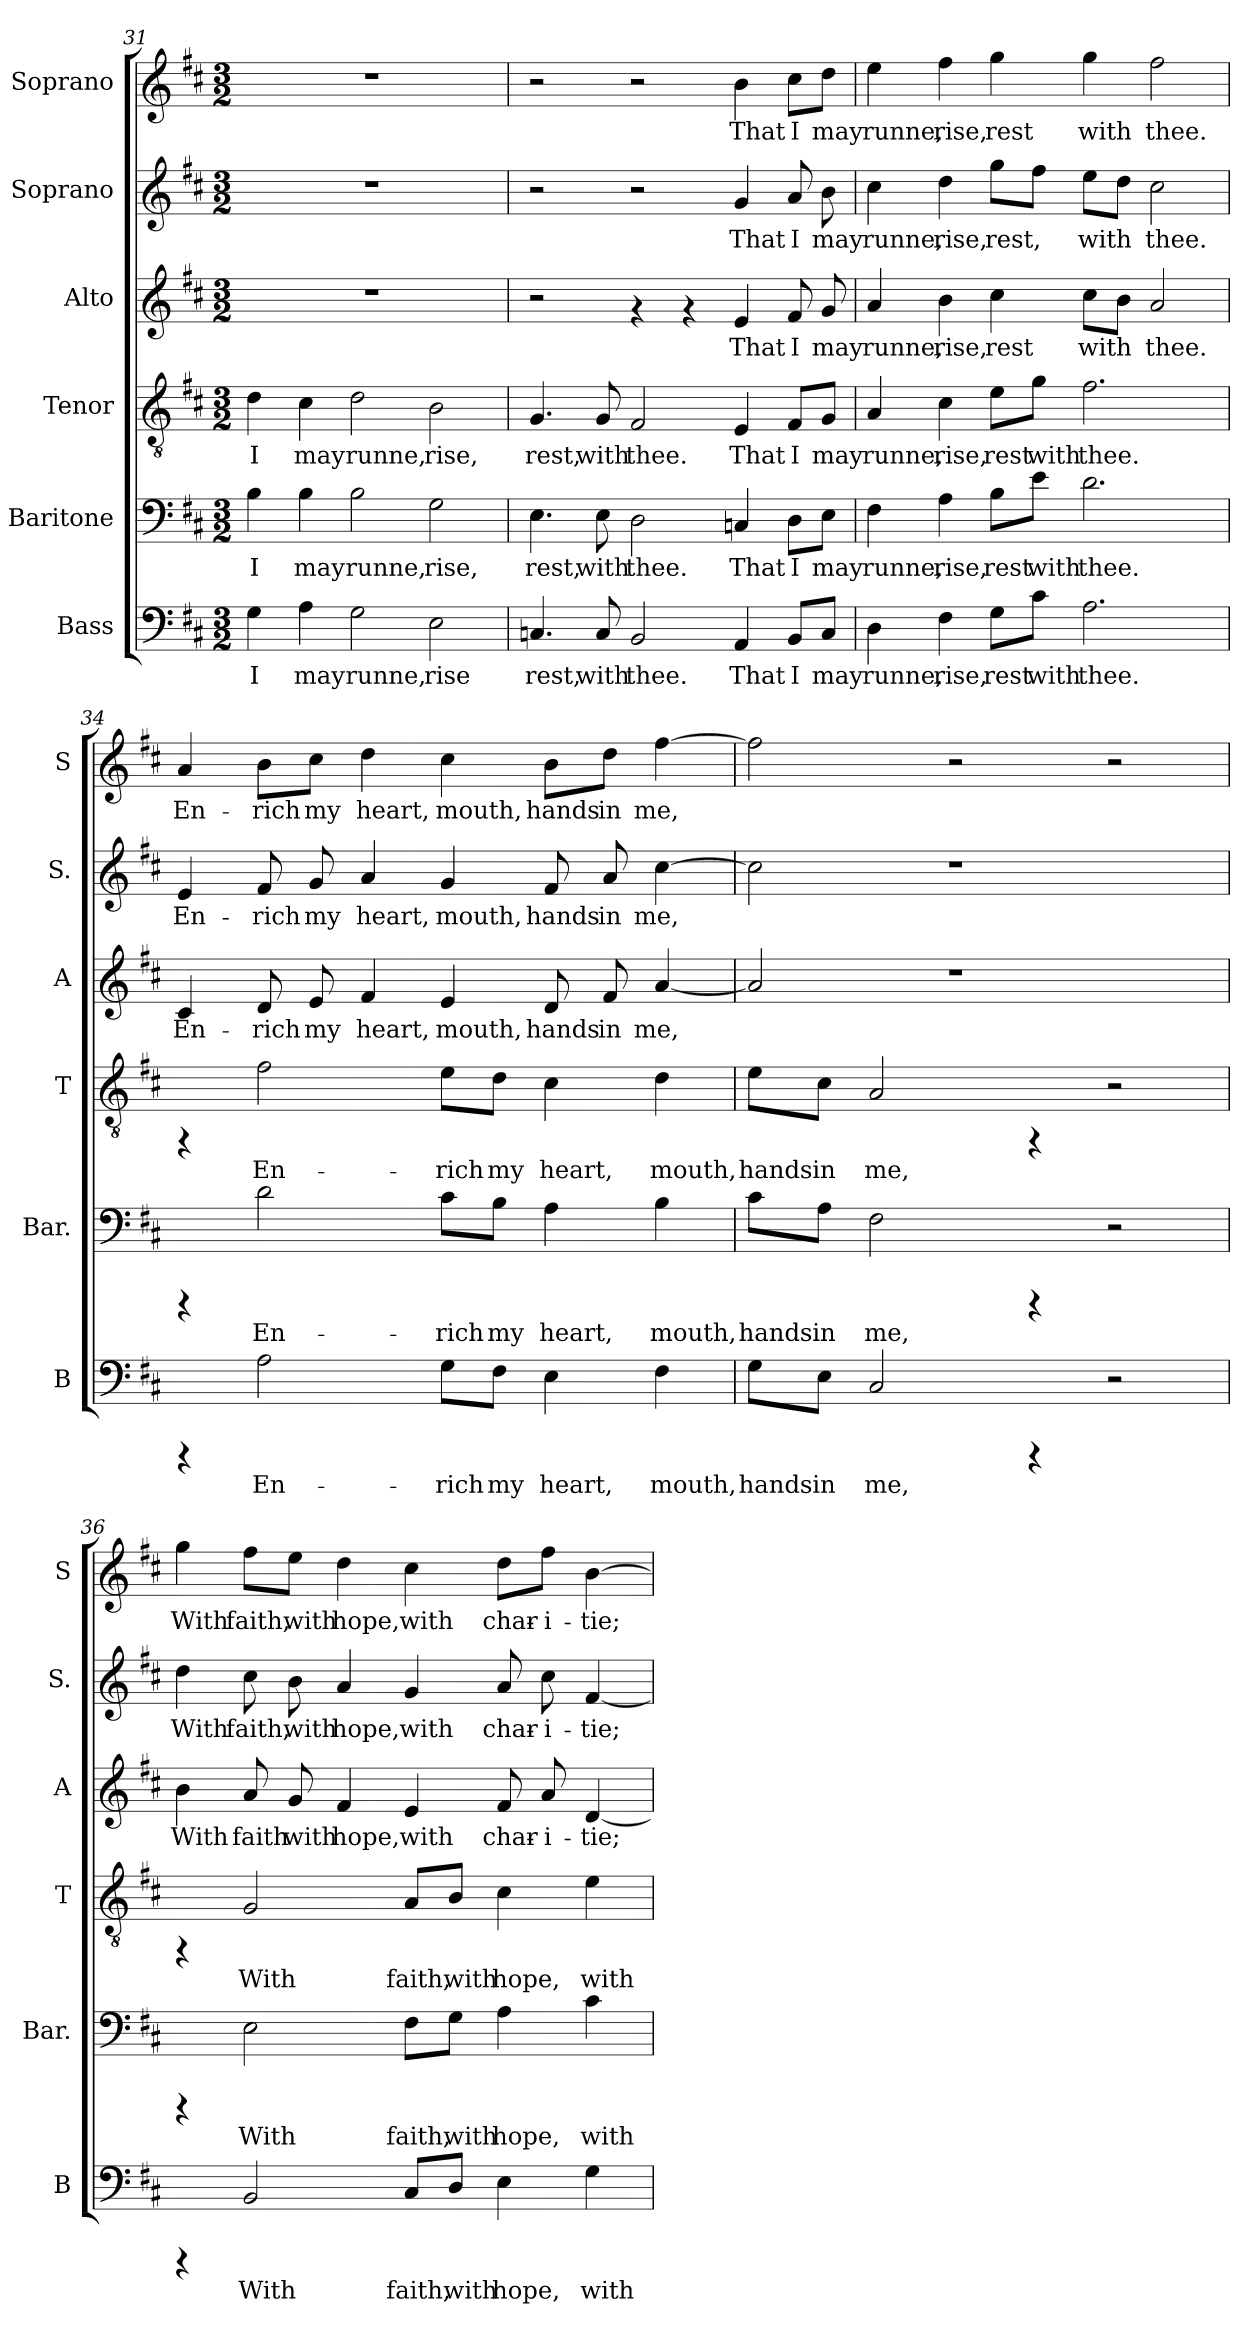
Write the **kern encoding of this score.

**kern	**text	**kern	**text	**kern	**text	**kern	**text	**kern	**text	**kern	**text
*part6	*part6	*part5	*part5	*part4	*part4	*part3	*part3	*part2	*part2	*part1	*part1
*staff6	*staff6	*staff5	*staff5	*staff4	*staff4	*staff3	*staff3	*staff2	*staff2	*staff1	*staff1
*I"Bass	*	*I"Baritone	*	*I"Tenor	*	*I"Alto	*	*I"Soprano	*	*I"Soprano	*
*I'B	*	*I'Bar.	*	*I'T	*	*I'A	*	*I'S.	*	*I'S	*
*clefF4	*	*clefF4	*	*clefGv2	*	*clefG2	*	*clefG2	*	*clefG2	*
*k[f#c#]	*	*k[f#c#]	*	*k[f#c#]	*	*k[f#c#]	*	*k[f#c#]	*	*k[f#c#]	*
*D:	*	*D:	*	*D:	*	*D:	*	*D:	*	*D:	*
*M3/2	*	*M3/2	*	*M3/2	*	*M3/2	*	*M3/2	*	*M3/2	*
=31	=31	=31	=31	=31	=31	=31	=31	=31	=31	=31	=31
!	!LO:LY:b	!	!LO:LY:b	!	!LO:LY:b	!	!	!	!	!	!
4G\	I	4B\	I	4d\	I	1.r	.	1.r	.	1.r	.
!	!LO:LY:b	!	!LO:LY:b	!	!LO:LY:b	!	!	!	!	!	!
4A\	may	4B\	may	4c#\	may	.	.	.	.	.	.
!	!LO:LY:b	!	!LO:LY:b	!	!LO:LY:b	!	!	!	!	!	!
2G\	runne,	2B\	runne,	2d\	runne,	.	.	.	.	.	.
!	!LO:LY:b	!	!LO:LY:b	!	!LO:LY:b	!	!	!	!	!	!
2E\	rise	2G\	rise,	2B\	rise,	.	.	.	.	.	.
=32	=32	=32	=32	=32	=32	=32	=32	=32	=32	=32	=32
!	!LO:LY:b	!	!LO:LY:b	!	!LO:LY:b	!	!	!	!	!	!
4.Cn/	rest,	4.E\	rest,	4.G/	rest,	2r	.	2r	.	2r	.
!	!LO:LY:b	!	!LO:LY:b	!	!LO:LY:b	!	!	!	!	!	!
8C/	with	8E\	with	8G/	with	.	.	.	.	.	.
!	!LO:LY:b	!	!LO:LY:b	!	!LO:LY:b	!	!	!	!	!	!
2BB/	thee.	2D\	thee.	2F#/	thee.	4rf	.	2r	.	2r	.
.	.	.	.	.	.	4rf	.	.	.	.	.
!	!LO:LY:b	!	!LO:LY:b	!	!LO:LY:b	!	!LO:LY:b:cj	!	!LO:LY:b:cj	!	!LO:LY:b:cj
4AA/	That	4Cn/	That	4E/	That	4e/	That	4g/	That	4b\	That
!	!LO:LY:b	!	!LO:LY:b	!	!LO:LY:b	!	!LO:LY:b:cj	!	!LO:LY:b:cj	!	!LO:LY:b:cj
8BB/L	I	8D\L	I	8F#/L	I	8f#/	I	8a/	I	8cc#\L	I
!	!LO:LY:b	!	!LO:LY:b	!	!LO:LY:b	!	!LO:LY:b:cj	!	!LO:LY:b:cj	!	!LO:LY:b:cj
8C/J	may	8E\J	may	8G/J	may	8g/	may	8b\	may	8dd\J	may
!!LO:PB:g=z
=33	=33	=33	=33	=33	=33	=33	=33	=33	=33	=33	=33
!	!LO:LY:b	!	!LO:LY:b	!	!LO:LY:b	!	!LO:LY:b:cj	!	!LO:LY:b:cj	!	!LO:LY:b:cj
4D\	runne,	4F#\	runne,	4A/	runne,	4a/	runne,	4cc#\	runne,	4ee\	runne,
!	!LO:LY:b	!	!LO:LY:b	!	!LO:LY:b	!	!LO:LY:b:cj	!	!LO:LY:b:cj	!	!LO:LY:b:cj
4F#\	rise,	4A\	rise,	4c#\	rise,	4b\	rise,	4dd\	rise,	4ff#\	rise,
!	!LO:LY:b	!	!LO:LY:b	!	!LO:LY:b	!	!LO:LY:b:cj	!	!LO:LY:b:cj	!	!LO:LY:b:cj
8G\L	rest	8B\L	rest	8e\L	rest	4cc#\	rest	8gg\L	rest,	4gg\	rest
!	!LO:LY:b	!	!LO:LY:b	!	!LO:LY:b	!	!	!	!LO:LY:b:cj	!	!
8c#\J	with	8e\J	with	8g\J	with	.	.	8ff#\J	.	.	.
!	!LO:LY:b	!	!LO:LY:b	!	!LO:LY:b	!	!LO:LY:b:cj	!	!LO:LY:b:cj	!	!LO:LY:b:cj
2.A\	thee.	2.d\	thee.	2.f#\	thee.	8cc#\L	with	8ee\L	with	4gg\	with
!	!	!	!	!	!	!	!LO:LY:b:cj	!	!LO:LY:b:cj	!	!
.	.	.	.	.	.	8b\J	.	8dd\J	.	.	.
!	!	!	!	!	!	!	!LO:LY:b:cj	!	!LO:LY:b:cj	!	!LO:LY:b:cj
.	.	.	.	.	.	2a/	thee.	2cc#\	thee.	2ff#\	thee.
=34	=34	=34	=34	=34	=34	=34	=34	=34	=34	=34	=34
!	!	!	!	!	!	!	!LO:LY:b:cj	!	!LO:LY:b:cj	!	!LO:LY:b:cj
4rCCC	.	4rCCC	.	4rFF	.	4c#/	En-	4e/	En-	4a/	En-
!	!LO:LY:b	!	!LO:LY:b	!	!LO:LY:b	!	!LO:LY:b:cj	!	!LO:LY:b:cj	!	!LO:LY:b:cj
2A\	En-	2d\	En-	2f#\	En-	8d/	-rich	8f#/	-rich	8b\L	-rich
!	!	!	!	!	!	!	!LO:LY:b:cj	!	!LO:LY:b:cj	!	!LO:LY:b:cj
.	.	.	.	.	.	8e/	my	8g/	my	8cc#\J	my
!	!	!	!	!	!	!	!LO:LY:b:cj	!	!LO:LY:b:cj	!	!LO:LY:b:cj
.	.	.	.	.	.	4f#/	heart,	4a/	heart,	4dd\	heart,
!	!LO:LY:b	!	!LO:LY:b	!	!LO:LY:b	!	!LO:LY:b:cj	!	!LO:LY:b:cj	!	!LO:LY:b:cj
8G\L	-rich	8c#\L	-rich	8e\L	-rich	4e/	mouth,	4g/	mouth,	4cc#\	mouth,
!	!LO:LY:b	!	!LO:LY:b	!	!LO:LY:b	!	!	!	!	!	!
8F#\J	my	8B\J	my	8d\J	my	.	.	.	.	.	.
!	!LO:LY:b	!	!LO:LY:b	!	!LO:LY:b	!	!LO:LY:b:cj	!	!LO:LY:b:cj	!	!LO:LY:b:cj
4E\	heart,	4A\	heart,	4c#\	heart,	8d/	hands	8f#/	hands	8b\L	hands
!	!	!	!	!	!	!	!LO:LY:b:cj	!	!LO:LY:b:cj	!	!LO:LY:b:cj
.	.	.	.	.	.	8f#/	in	8a/	in	8dd\J	in
!	!LO:LY:b	!	!LO:LY:b	!	!LO:LY:b	!	!LO:LY:b:cj	!	!LO:LY:b:cj	!	!LO:LY:b:cj
4F#\	mouth,	4B\	mouth,	4d\	mouth,	[<4a/	me,	[<4cc#\	me,	[<4ff#\	me,
!!LO:PB:g=z
=35	=35	=35	=35	=35	=35	=35	=35	=35	=35	=35	=35
!	!LO:LY:b	!	!LO:LY:b	!	!LO:LY:b	!	!LO:LY:b:cj	!	!LO:LY:b:cj	!	!LO:LY:b:cj
8G\L	hands	8c#\L	hands	8e\L	hands	2a/]	.	2cc#\]	.	2ff#\]	.
!	!LO:LY:b	!	!LO:LY:b	!	!LO:LY:b	!	!	!	!	!	!
8E\J	in	8A\J	in	8c#\J	in	.	.	.	.	.	.
!	!LO:LY:b	!	!LO:LY:b	!	!LO:LY:b	!	!	!	!	!	!
2C#/	me,	2F#\	me,	2A/	me,	.	.	.	.	.	.
.	.	.	.	.	.	1r	.	1r	.	2r	.
4rCCC	.	4rCCC	.	4rFF	.	.	.	.	.	.	.
2r	.	2r	.	2r	.	.	.	.	.	2r	.
=36	=36	=36	=36	=36	=36	=36	=36	=36	=36	=36	=36
!	!	!	!	!	!	!	!LO:LY:b:cj	!	!LO:LY:b:cj	!	!LO:LY:b:cj
4rCCC	.	4rCCC	.	4rFF	.	4b\	With	4dd\	With	4gg\	With
!	!LO:LY:b	!	!LO:LY:b	!	!LO:LY:b	!	!LO:LY:b:cj	!	!LO:LY:b:cj	!	!LO:LY:b:cj
2BB/	With	2E\	With	2G/	With	8a/	faith	8cc#\	faith,	8ff#\L	faith,
!	!	!	!	!	!	!	!LO:LY:b:cj	!	!LO:LY:b:cj	!	!LO:LY:b:cj
.	.	.	.	.	.	8g/	with	8b\	with	8ee\J	with
!	!	!	!	!	!	!	!LO:LY:b:cj	!	!LO:LY:b:cj	!	!LO:LY:b:cj
.	.	.	.	.	.	4f#/	hope,	4a/	hope,	4dd\	hope,
!	!LO:LY:b	!	!LO:LY:b	!	!LO:LY:b	!	!LO:LY:b:cj	!	!LO:LY:b:cj	!	!LO:LY:b:cj
8C#/L	faith,	8F#\L	faith,	8A/L	faith,	4e/	with	4g/	with	4cc#\	with
!	!LO:LY:b	!	!LO:LY:b	!	!LO:LY:b	!	!	!	!	!	!
8D/J	with	8G\J	with	8B/J	with	.	.	.	.	.	.
!	!LO:LY:b	!	!LO:LY:b	!	!LO:LY:b	!	!LO:LY:b:cj	!	!LO:LY:b:cj	!	!LO:LY:b:cj
4E\	hope,	4A\	hope,	4c#\	hope,	8f#/	char-	8a/	char-	8dd\L	char-
!	!	!	!	!	!	!	!LO:LY:b:cj	!	!LO:LY:b:cj	!	!LO:LY:b:cj
.	.	.	.	.	.	8a/	-i-	8cc#\	-i-	8ff#\J	-i-
!	!LO:LY:b	!	!LO:LY:b	!	!LO:LY:b	!	!LO:LY:b:cj	!	!LO:LY:b:cj	!	!LO:LY:b:cj
4G\	with	4c#\	with	4e\	with	[<4d/	-tie;	[<4f#/	-tie;	[>4b\	-tie;
=	=	=	=	=	=	=	=	=	=	=	=
*-	*-	*-	*-	*-	*-	*-	*-	*-	*-	*-	*-
